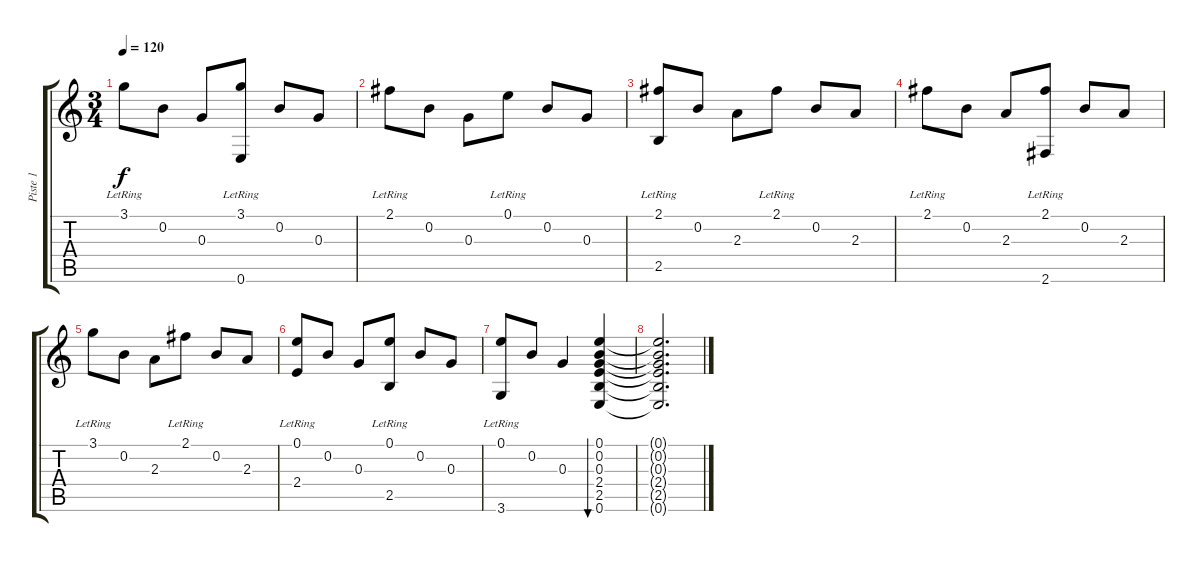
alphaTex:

\track ("Piste 1" "Piste 1") {instrument acousticguitarsteel}
\staff {score tabs}
\tuning (E4 B3 G3 D3 A2 E2) {hide}
\ts (3 4)
\tempo 120
\clef g2
\ks c
3.1{lr}.8{dy f} 0.2.8 0.3.8 (3.1{lr} 0.6{lr}).8 0.2.8 0.3.8 |
2.1{lr}.8 0.2.8 0.3.8 0.1{lr}.8 0.2.8 0.3.8 |
(2.1{lr} 2.5{lr}).8 0.2.8 2.3.8 2.1{lr}.8 0.2.8 2.3.8 |
2.1{lr}.8 0.2.8 2.3.8 (2.1{lr} 2.6{lr}).8 0.2.8 2.3.8 |
3.1{lr}.8 0.2.8 2.3.8 2.1{lr}.8 0.2.8 2.3.8 |
(0.1{lr} 2.4{lr}).8 0.2.8 0.3.8 (0.1{lr} 2.5{lr}).8 0.2.8 0.3.8 |
(0.1{lr} 3.6{lr}).8 0.2.8 0.3.4 (0.1 0.2 0.3 2.4 2.5 0.6).4{bu 480} |
(0.1{t} 0.2{t} 0.3{t} 2.4{t} 2.5{t} 0.6{t}).2{d}
